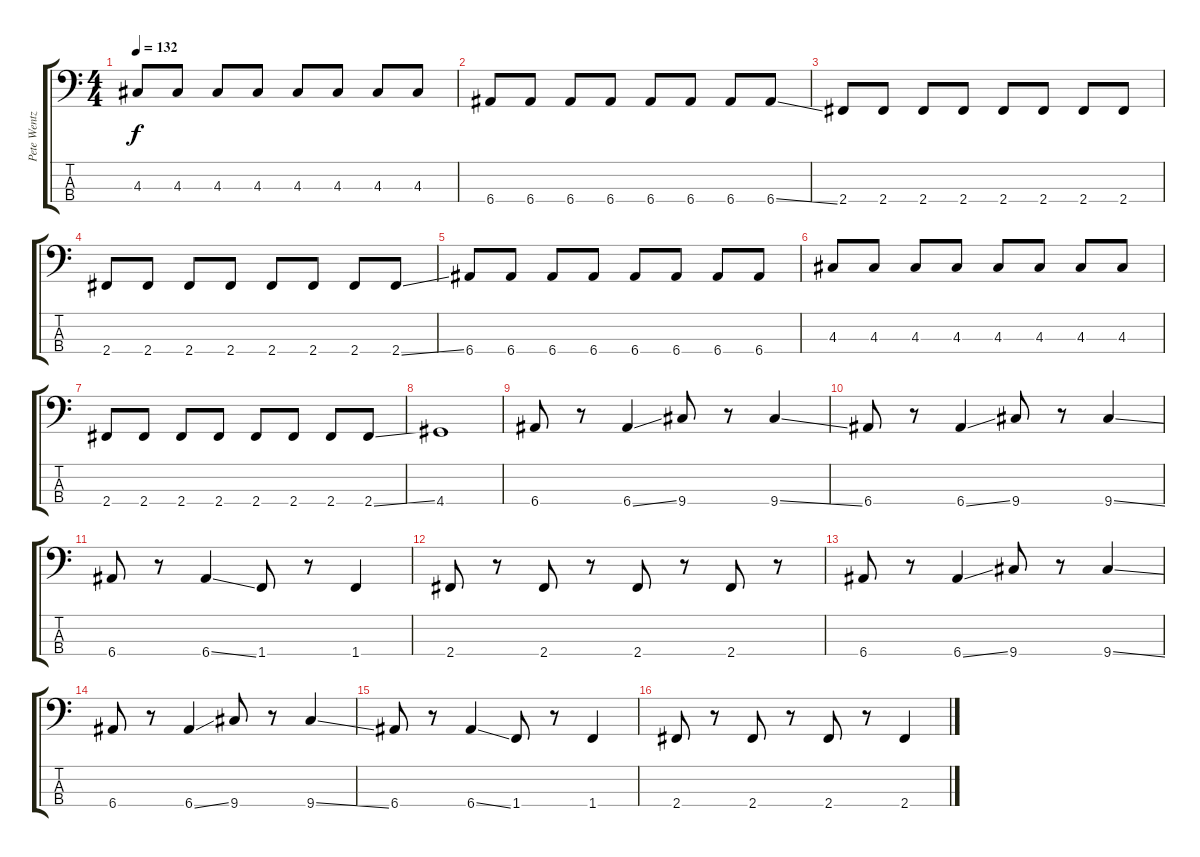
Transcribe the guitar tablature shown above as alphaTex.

\track ("Pete Wentz " "Pete Wentz") {instrument electricbasspick}
\staff {score tabs}
\tuning (G2 D2 A1 E1) {hide}
\ts (4 4)
\tempo 132
\clef f4
\ks c
4.3.8{dy f} 4.3.8 4.3.8 4.3.8 4.3.8 4.3.8 4.3.8 4.3.8 |
6.4.8 6.4.8 6.4.8 6.4.8 6.4.8 6.4.8 6.4.8 6.4{ss}.8 |
2.4.8 2.4.8 2.4.8 2.4.8 2.4.8 2.4.8 2.4.8 2.4.8 |
2.4.8 2.4.8 2.4.8 2.4.8 2.4.8 2.4.8 2.4.8 2.4{ss}.8 |
6.4.8 6.4.8 6.4.8 6.4.8 6.4.8 6.4.8 6.4.8 6.4.8 |
4.3.8 4.3.8 4.3.8 4.3.8 4.3.8 4.3.8 4.3.8 4.3.8 |
2.4.8 2.4.8 2.4.8 2.4.8 2.4.8 2.4.8 2.4.8 2.4{ss}.8 |
4.4.1 |
6.4.8 r.8 6.4{ss}.4 9.4.8 r.8 9.4{ss}.4 |
6.4.8 r.8 6.4{ss}.4 9.4.8 r.8 9.4{ss}.4 |
6.4.8 r.8 6.4{ss}.4 1.4.8 r.8 1.4.4 |
2.4.8 r.8 2.4.8 r.8 2.4.8 r.8 2.4.8 r.8 |
6.4.8 r.8 6.4{ss}.4 9.4.8 r.8 9.4{ss}.4 |
6.4.8 r.8 6.4{ss}.4 9.4.8 r.8 9.4{ss}.4 |
6.4.8 r.8 6.4{ss}.4 1.4.8 r.8 1.4.4 |
2.4.8 r.8 2.4.8 r.8 2.4.8 r.8 2.4.4
